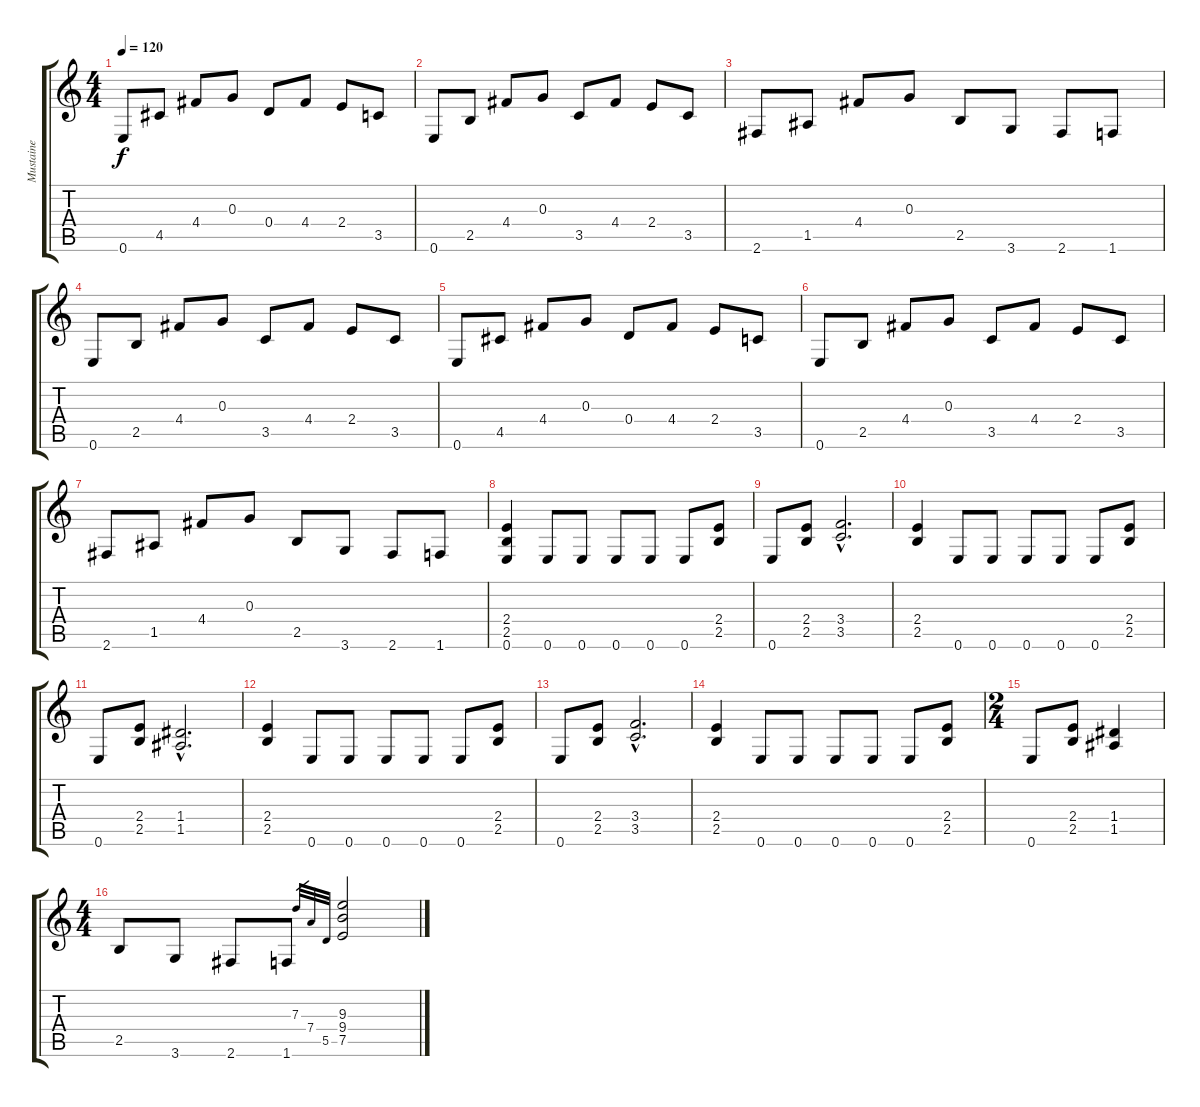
\track ("Mustaine" "Mustaine") {instrument distortionguitar}
\staff {score tabs}
\tuning (E4 B3 G3 D3 A2 E2) {hide}
\ts (4 4)
\tempo 120
\clef g2
\ks c
0.6.8{dy f} 4.5.8 4.4.8 0.3.8 0.4.8 4.4.8 2.4.8 3.5.8 |
0.6.8 2.5.8 4.4.8 0.3.8 3.5.8 4.4.8 2.4.8 3.5.8 |
2.6.8 1.5.8 4.4.8 0.3.8 2.5.8 3.6.8 2.6.8 1.6.8 |
0.6.8 2.5.8 4.4.8 0.3.8 3.5.8 4.4.8 2.4.8 3.5.8 |
0.6.8 4.5.8 4.4.8 0.3.8 0.4.8 4.4.8 2.4.8 3.5.8 |
0.6.8 2.5.8 4.4.8 0.3.8 3.5.8 4.4.8 2.4.8 3.5.8 |
2.6.8 1.5.8 4.4.8 0.3.8 2.5.8 3.6.8 2.6.8 1.6.8 |
(2.4 2.5 0.6).4 0.6.8 0.6.8 0.6.8 0.6.8 0.6.8 (2.4 2.5).8 |
0.6.8 (2.4 2.5).8 (3.4{hac} 3.5{hac}).2{d} |
(2.4 2.5).4 0.6.8 0.6.8 0.6.8 0.6.8 0.6.8 (2.4 2.5).8 |
0.6.8 (2.4 2.5).8 (1.4{hac} 1.5{hac}).2{d} |
(2.4 2.5).4 0.6.8 0.6.8 0.6.8 0.6.8 0.6.8 (2.4 2.5).8 |
0.6.8 (2.4 2.5).8 (3.4{hac} 3.5{hac}).2{d} |
(2.4 2.5).4 0.6.8 0.6.8 0.6.8 0.6.8 0.6.8 (2.4 2.5).8 |
\ts (2 4)
0.6.8 (2.4 2.5).8 (1.4 1.5).4 |
\ts (4 4)
2.5.8 3.6.8 2.6.8 1.6.8 7.3.32{gr} 7.4.32{gr} 5.5.32{gr} (9.3 9.4 7.5).2
